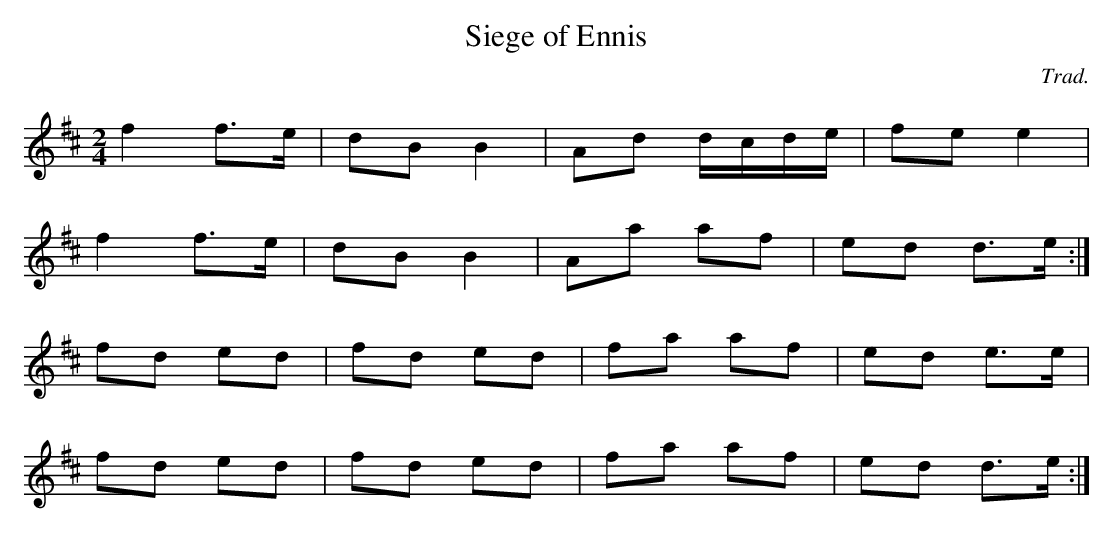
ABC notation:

X:1
T:Siege of Ennis
C:Trad.
M:2/4
L:1/8
K: D
f2 f>e|dB B2|Ad d/2c/2d/2e/2|fe e2|
f2 f>e|dB B2|Aa af|ed d>e :|
fd ed|fd ed|fa af|ed e>e|
fd ed|fd ed|fa af|ed d>e :|
